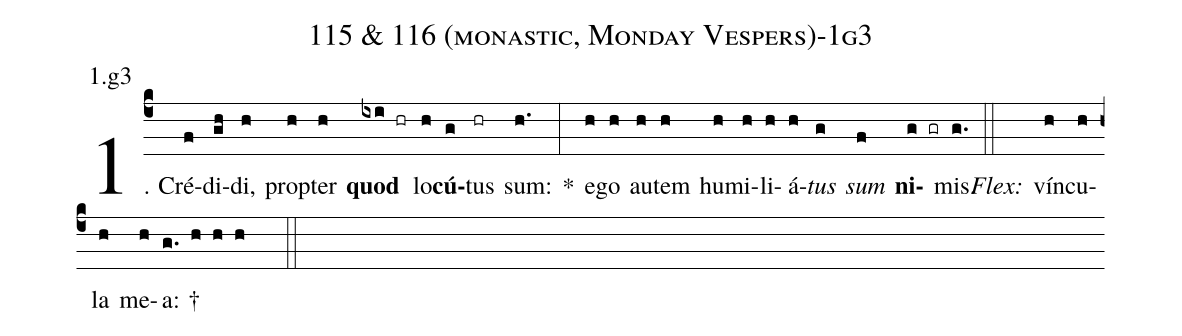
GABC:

name: 115 & 116 (monastic, Monday Vespers)-1g3;
annotation: 1.g3;
%%
(c4)1. Cré(f)di(gh)di,(h) prop(h)ter(h) <b>quod</b>(ixi hr) lo(h)<b>cú</b>(g)tus(hr) sum:(h.) *(:) e(h)go(h) au(h)tem(h) hu(h)mi(h)li(h)á(h)<i>tus</i>(g) <i>sum</i>(f) <b>ni</b>(g gr)mis.(g.) (::)
<i>Flex:</i>()  vín(h)cu(h)la(h) me(h)a: †(g. h h h  ::)
